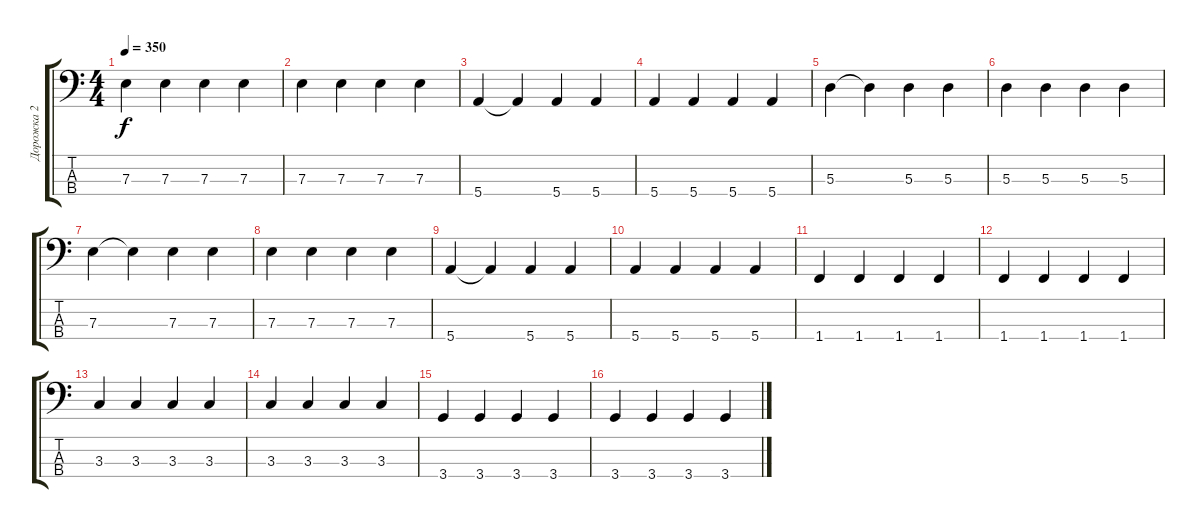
\track ("Дорожка 2" "Дорожка 2") {instrument electricbasspick}
\staff {score tabs}
\tuning (G2 D2 A1 E1) {hide}
\ts (4 4)
\tempo 350
\clef f4
\ks c
7.3.4{dy f} 7.3.4 7.3.4 7.3.4 |
7.3.4 7.3.4 7.3.4 7.3.4 |
5.4.4 5.4{t}.4 5.4.4 5.4.4 |
5.4.4 5.4.4 5.4.4 5.4.4 |
5.3.4 5.3{t}.4 5.3.4 5.3.4 |
5.3.4 5.3.4 5.3.4 5.3.4 |
7.3.4 7.3{t}.4 7.3.4 7.3.4 |
7.3.4 7.3.4 7.3.4 7.3.4 |
5.4.4 5.4{t}.4 5.4.4 5.4.4 |
5.4.4 5.4.4 5.4.4 5.4.4 |
1.4.4 1.4.4 1.4.4 1.4.4 |
1.4.4 1.4.4 1.4.4 1.4.4 |
3.3.4 3.3.4 3.3.4 3.3.4 |
3.3.4 3.3.4 3.3.4 3.3.4 |
3.4.4 3.4.4 3.4.4 3.4.4 |
3.4.4 3.4.4 3.4.4 3.4.4
